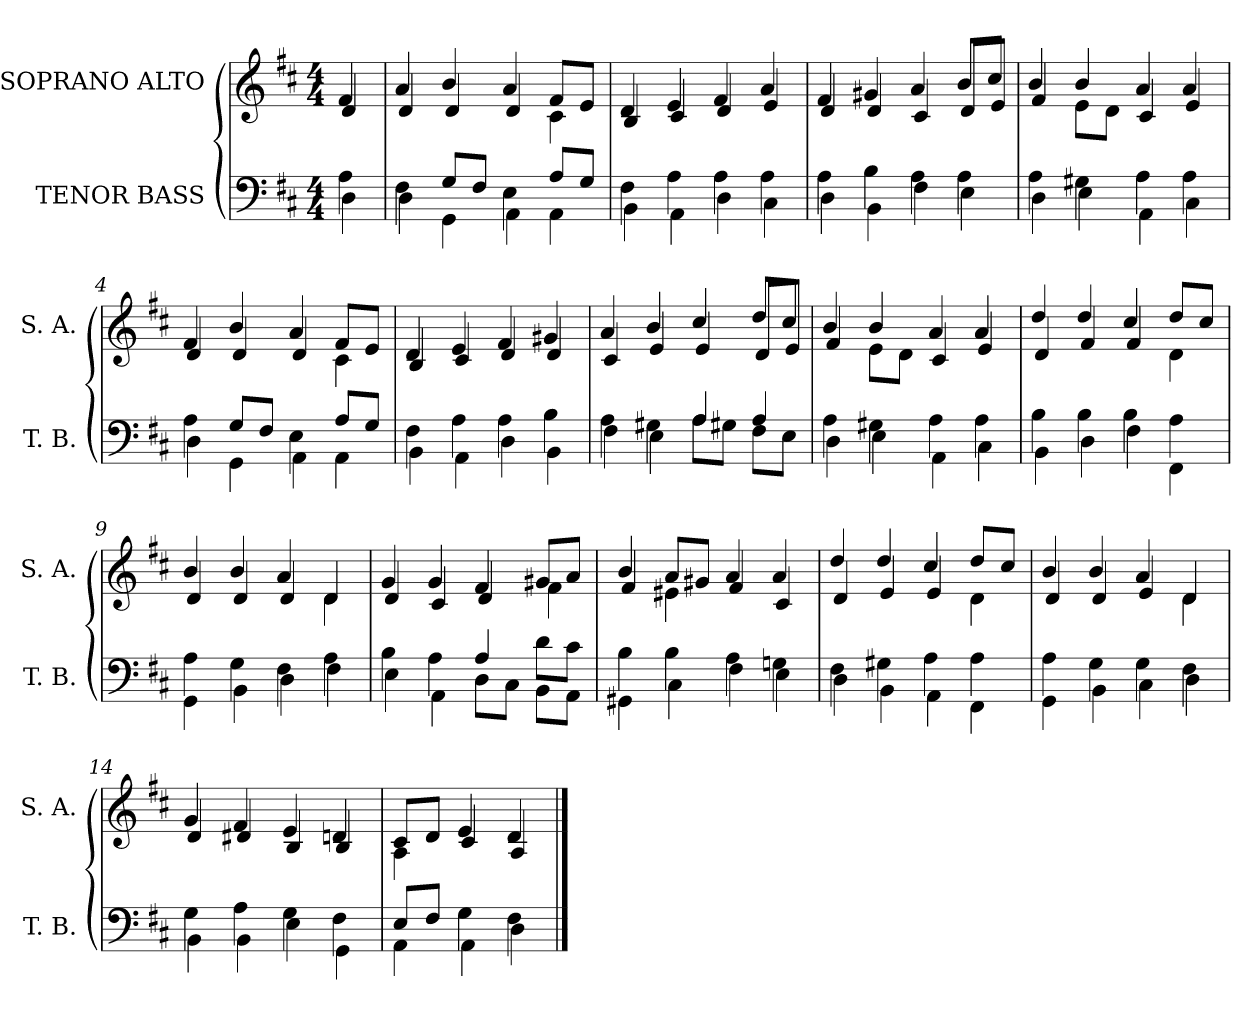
**kern	**kern
*part2	*part1
*staff2	*staff1
*I"TENOR BASS	*I"SOPRANO ALTO
*I'T. B.	*I'S. A.
!!LO:PB:g=z
*clefF4	*clefG2
*k[f#c#]	*k[f#c#]
*D:	*D:
*M4/4	*M4/4
=	=
*^	*^
4Ai\	4Di\	4f#i/	4di/
=	=	=	=
4F#i\	4Di\	4ai/	4di/
8Gi/L	4GGi\	4bi/	4di/
8F#i/J	.	.	.
4Ei\	4AAi\	4ai/	4di/
8Ai/L	4AAi\	8f#i/L	4c#i\
8Gi/J	.	8ei/J	.
=1	=1	=1	=1
4F#i\	4BBi\	4di/	4Bi/
4Ai\	4AAi\	4ei/	4c#i/
4Ai\	4Di\	4f#i/	4di/
4Ai\	4C#i\	4ai/	4ei/
=2	=2	=2	=2
4Ai\	4Di\	4f#i/	4di/
4Bi\	4BBi\	4g#Xi/	4di/
4Ai\	4F#i\	4ai/	4c#i/
4Ai\	4Ei\	8bi/L	8di/L
.	.	8cc#i/J	8ei/J
!!LO:LB:g=z	!!
=3	=3	=3	=3
4Ai\	4Di\	4bi/	4f#i/
4G#Xi\	4Ei\	4bi/	8ei\L
.	.	.	8di\J
4Ai\	4AAi\	4ai/	4c#i/
4Ai\	4C#i\	4ai/	4ei/
=4	=4	=4	=4
4Ai\	4Di\	4f#i/	4di/
8Gi/L	4GGi\	4bi/	4di/
8F#i/J	.	.	.
4Ei\	4AAi\	4ai/	4di/
8Ai/L	4AAi\	8f#i/L	4c#i\
8Gi/J	.	8ei/J	.
=5	=5	=5	=5
4F#i\	4BBi\	4di/	4Bi/
4Ai\	4AAi\	4ei/	4c#i/
4Ai\	4Di\	4f#i/	4di/
4Bi\	4BBi\	4g#Xi/	4di/
!!LO:LB:g=z	!!
=6	=6	=6	=6
4Ai\	4F#i\	4ai/	4c#i/
4G#Xi\	4Ei\	4bi/	4ei/
4Ai/	8Ai\L	4cc#i/	4ei/
.	8G#Xi\J	.	.
4Ai/	8F#i\L	8ddi/L	8di/L
.	8Ei\J	8cc#i/J	8ei/J
=7	=7	=7	=7
4Ai\	4Di\	4bi/	4f#i/
4G#Xi\	4Ei\	4bi/	8ei\L
.	.	.	8di\J
4Ai\	4AAi\	4ai/	4c#i/
4Ai\	4C#i\	4ai/	4ei/
=8	=8	=8	=8
4Bi\	4BBi\	4ddi/	4di/
4Bi\	4Di\	4ddi/	4f#i/
4Bi\	4F#i\	4cc#i/	4f#i/
4Ai\	4FF#i\	8ddi/L	4di\
.	.	8cc#i/J	.
!!LO:LB:g=z	!!
=9	=9	=9	=9
4Ai\	4GGi\	4bi/	4di/
4Gi\	4BBi\	4bi/	4di/
4F#i\	4Di\	4ai/	4di/
4Ai\	4F#i\	4di/	4di\
=10	=10	=10	=10
4Bi\	4Ei\	4gi/	4di/
4Ai\	4AAi\	4gi/	4c#i/
4Ai/	8Di\L	4f#i/	4di/
.	8C#i\J	.	.
8di\L	8BBi\L	8g#Xi/L	4f#i\
8c#i\J	8AAi\J	8ai/J	.
=11	=11	=11	=11
4Bi\	4GG#Xi\	4bi/	4f#i/
4Bi\	4C#i\	8ai/L	4e#Xi\
.	.	8g#Xi/J	.
4Ai\	4F#i\	4ai/	4f#i/
4Gni\	4Ei\	4ai/	4c#i/
!!LO:LB:g=z	!!
=12	=12	=12	=12
4F#i\	4Di\	4ddi/	4di/
4G#Xi\	4BBi\	4ddi/	4ei/
4Ai\	4AAi\	4cc#i/	4ei/
4Ai\	4FF#i\	8ddi/L	4di\
.	.	8cc#i/J	.
=13	=13	=13	=13
4Ai\	4GGi\	4bi/	4di/
4Gi\	4BBi\	4bi/	4di/
4Gi\	4C#i\	4ai/	4ei/
4F#i\	4Di\	4di/	4di\
=14	=14	=14	=14
4Gi\	4BBi\	4gi/	4di/
4Ai\	4BBi\	4f#i/	4d#Xi/
4Gi\	4Ei\	4ei/	4Bi/
4F#i\	4GGi\	4dni/	4Bi/
=15	=15	=15	=15
8Ei/L	4AAi\	8c#i/L	4Ai\
8F#i/J	.	8di/J	.
4Gi\	4AAi\	4ei/	4c#i/
4F#i\	4Di\	4di/	4Ai/
*v	*v	*	*
*	*v	*v
==	==
*-	*-
